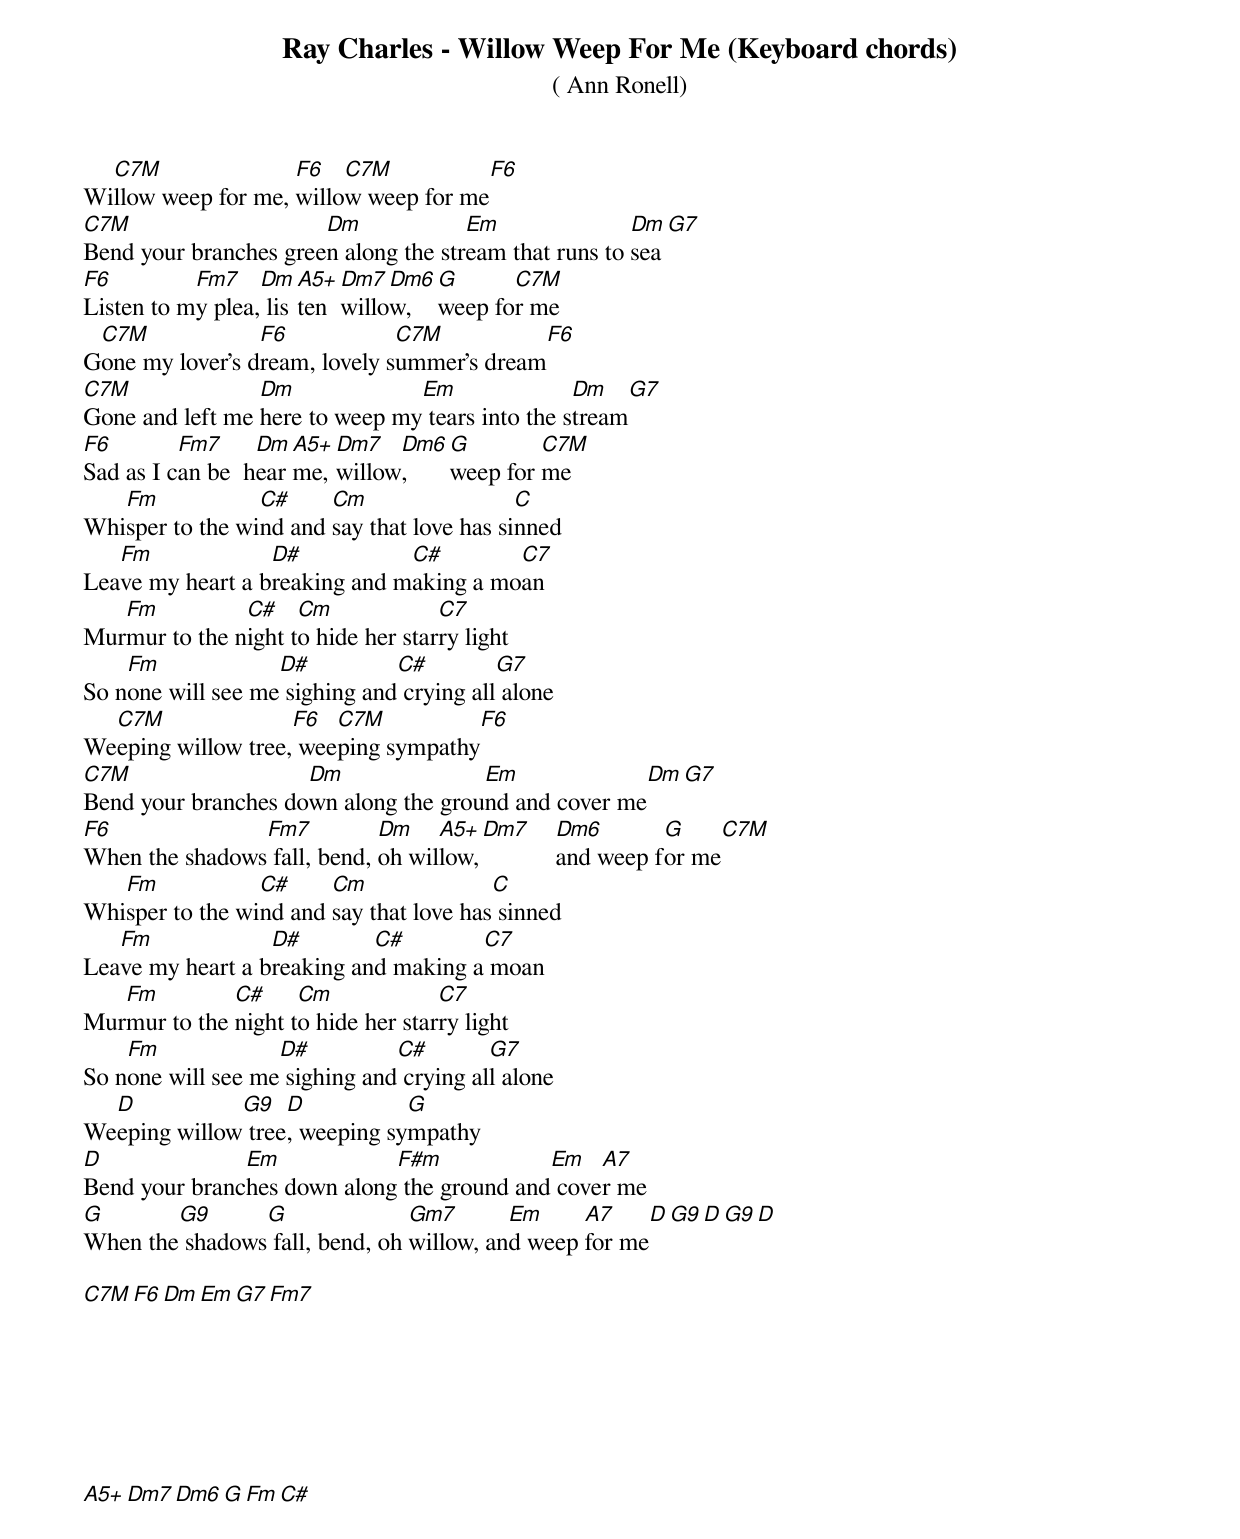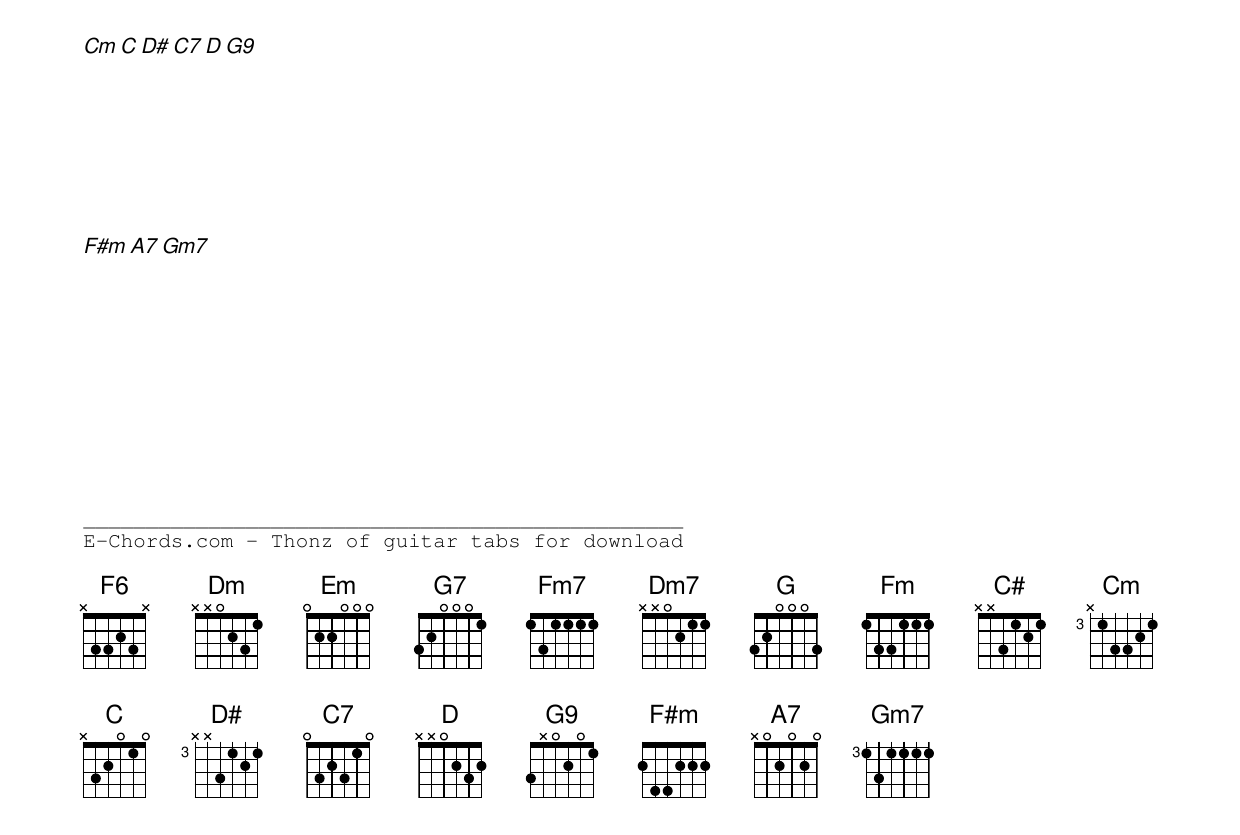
Ray Charles - Willow Weep For Me (Keyboard chords)
( Ann Ronell)



  C7M               F6   C7M                F6
Willow weep for me, willow weep for me
C7M                    Dm             Em               Dm            G7
Bend your branches green along the stream that runs to sea
F6         Fm7    Dm  A5+ Dm7  Dm6   G      C7M
Listen to my plea, listen willow,    weep for me
 C7M             F6            C7M                 F6
Gone my lover's dream, lovely summer's dream
C7M              Dm             Em               Dm         G7
Gone and left me here to weep my tears into the stream
F6        Fm7     Dm  A5+ Dm7   Dm6  G        C7M
Sad as I can be  hear me, willow,    weep for me
   Fm            C#     Cm                  C
Whisper to the wind and say that love has sinned
   Fm             D#           C#        C7
Leave my heart a breaking and making a moan
   Fm          C#    Cm             C7
Murmur to the night to hide her starry light
    Fm             D#          C#         G7
So none will see me sighing and crying all alone
  C7M               F6  C7M              F6
Weeping willow tree, weeping sympathy
C7M                  Dm               Em              Dm      G7
Bend your branches down along the ground and cover me
F6              Fm7          Dm    A5+ Dm7 Dm6       G        C7M
When the shadows fall, bend, oh willow,    and weep for me
   Fm            C#     Cm               C
Whisper to the wind and say that love has sinned
   Fm             D#        C#        C7
Leave my heart a breaking and making a moan
   Fm         C#     Cm             C7
Murmur to the night to hide her starry light
    Fm             D#          C#        G7
So none will see me sighing and crying all alone
  D           G9   D           G
Weeping willow tree, weeping sympathy
D              Em            F#m            Em   A7
Bend your branches down along the ground and cover me
G       G9      G               Gm7       Em     A7       D     G9  D G9 D
When the shadows fall, bend, oh willow, and weep for me

  C7M    F6     Dm     Em     G7     Fm7







  A5+    Dm7    Dm6    G      Fm     C#







  Cm     C      D#     C7     D      G9







  F#m    A7     Gm7










________________________________________________
E-Chords.com - Thonz of guitar tabs for download
